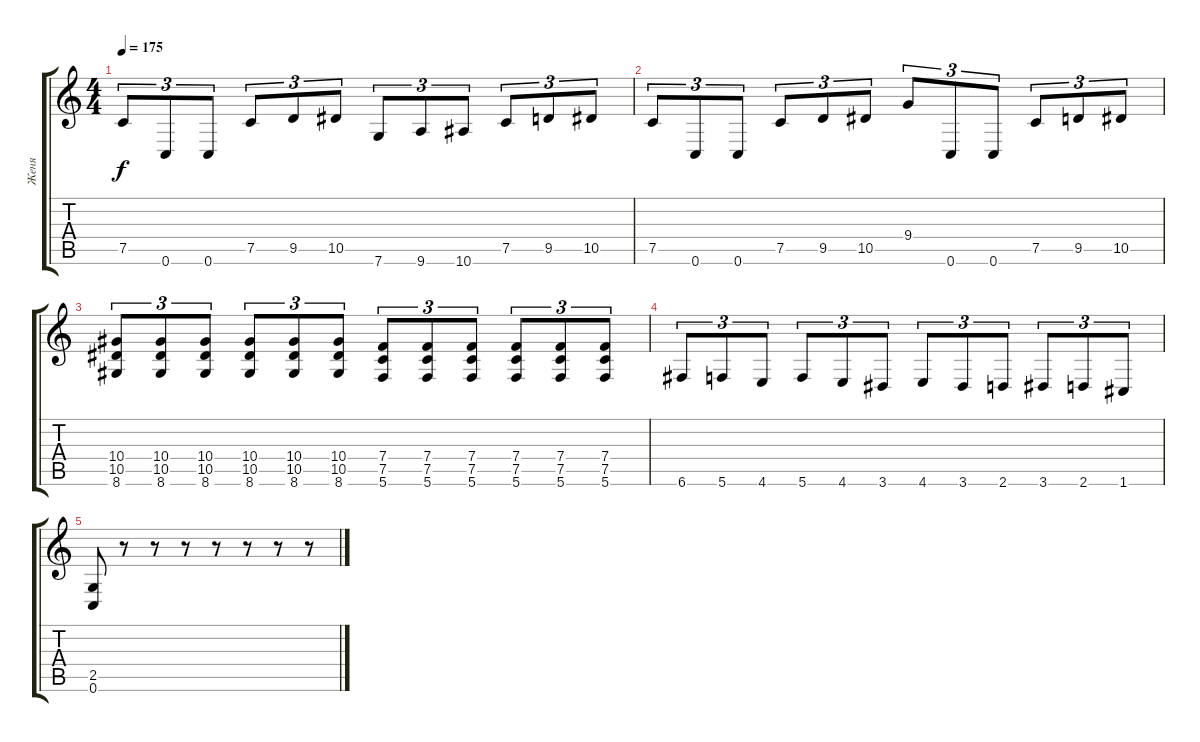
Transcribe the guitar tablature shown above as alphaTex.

\track ("Женя" "Женя") {instrument distortionguitar}
\staff {score tabs}
\tuning (C4 G3 Eb3 Bb2 F2 C2) {hide}
\ts (4 4)
\tempo 175
\clef g2
\ks c
7.5.8{tu (3 2) dy f} 0.6.8{tu (3 2)} 0.6.8{tu (3 2)} 7.5.8{tu (3 2)} 9.5.8{tu (3 2)} 10.5.8{tu (3 2)} 7.6.8{tu (3 2)} 9.6.8{tu (3 2)} 10.6.8{tu (3 2)} 7.5.8{tu (3 2)} 9.5.8{tu (3 2)} 10.5.8{tu (3 2)} |
7.5.8{tu (3 2)} 0.6.8{tu (3 2)} 0.6.8{tu (3 2)} 7.5.8{tu (3 2)} 9.5.8{tu (3 2)} 10.5.8{tu (3 2)} 9.4.8{tu (3 2)} 0.6.8{tu (3 2)} 0.6.8{tu (3 2)} 7.5.8{tu (3 2)} 9.5.8{tu (3 2)} 10.5.8{tu (3 2)} |
(10.4 10.5 8.6).8{tu (3 2)} (10.4 10.5 8.6).8{tu (3 2)} (10.4 10.5 8.6).8{tu (3 2)} (10.4 10.5 8.6).8{tu (3 2)} (10.4 10.5 8.6).8{tu (3 2)} (10.4 10.5 8.6).8{tu (3 2)} (7.4 7.5 5.6).8{tu (3 2)} (7.4 7.5 5.6).8{tu (3 2)} (7.4 7.5 5.6).8{tu (3 2)} (7.4 7.5 5.6).8{tu (3 2)} (7.4 7.5 5.6).8{tu (3 2)} (7.4 7.5 5.6).8{tu (3 2)} |
6.6.8{tu (3 2)} 5.6.8{tu (3 2)} 4.6.8{tu (3 2)} 5.6.8{tu (3 2)} 4.6.8{tu (3 2)} 3.6.8{tu (3 2)} 4.6.8{tu (3 2)} 3.6.8{tu (3 2)} 2.6.8{tu (3 2)} 3.6.8{tu (3 2)} 2.6.8{tu (3 2)} 1.6.8{tu (3 2)} |
(2.5 0.6).8 r.8 r.8 r.8 r.8 r.8 r.8 r.8
